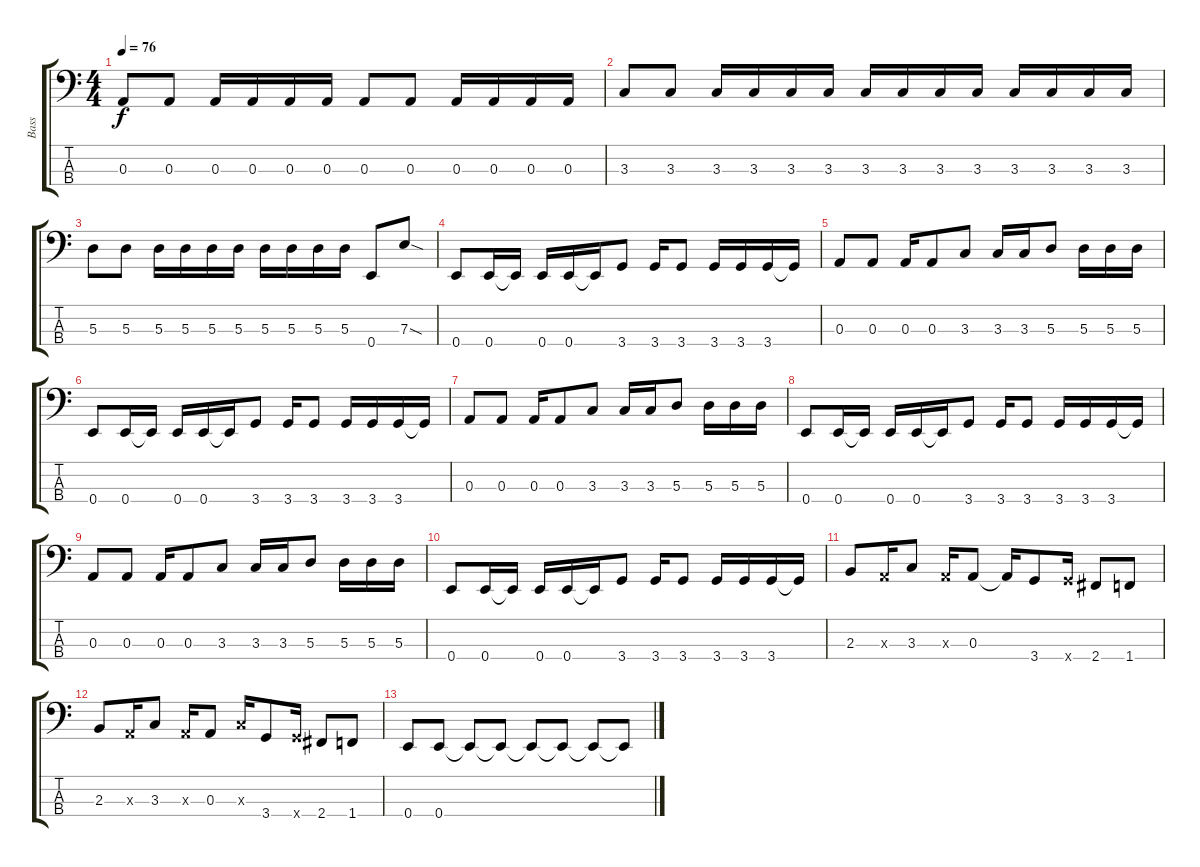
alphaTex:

\track ("Bass" "Bass") {instrument electricbasspick}
\staff {score tabs}
\tuning (G2 D2 A1 E1) {hide}
\ts (4 4)
\tempo 76
\clef f4
\ks c
0.3.8{dy f} 0.3.8 0.3.16 0.3.16 0.3.16 0.3.16 0.3.8 0.3.8 0.3.16 0.3.16 0.3.16 0.3.16 |
3.3.8 3.3.8 3.3.16 3.3.16 3.3.16 3.3.16 3.3.16 3.3.16 3.3.16 3.3.16 3.3.16 3.3.16 3.3.16 3.3.16 |
5.3.8 5.3.8 5.3.16 5.3.16 5.3.16 5.3.16 5.3.16 5.3.16 5.3.16 5.3.16 0.4.8 7.3{sod}.8 |
0.4.8 0.4.16 0.4{t}.16 0.4.16 0.4.16 0.4{t}.16 3.4.8 3.4.16 3.4.8 3.4.16 3.4.16 3.4.16 3.4{t}.16 |
0.3.8 0.3.8 0.3.16 0.3.8 3.3.8 3.3.16 3.3.16 5.3.8 5.3.16 5.3.16 5.3.16 |
0.4.8 0.4.16 0.4{t}.16 0.4.16 0.4.16 0.4{t}.16 3.4.8 3.4.16 3.4.8 3.4.16 3.4.16 3.4.16 3.4{t}.16 |
0.3.8 0.3.8 0.3.16 0.3.8 3.3.8 3.3.16 3.3.16 5.3.8 5.3.16 5.3.16 5.3.16 |
0.4.8 0.4.16 0.4{t}.16 0.4.16 0.4.16 0.4{t}.16 3.4.8 3.4.16 3.4.8 3.4.16 3.4.16 3.4.16 3.4{t}.16 |
0.3.8 0.3.8 0.3.16 0.3.8 3.3.8 3.3.16 3.3.16 5.3.8 5.3.16 5.3.16 5.3.16 |
0.4.8 0.4.16 0.4{t}.16 0.4.16 0.4.16 0.4{t}.16 3.4.8 3.4.16 3.4.8 3.4.16 3.4.16 3.4.16 3.4{t}.16 |
2.3.8 0.3{x}.16 3.3.8 0.3{x}.16 0.3.8 0.3{t}.16 3.4.8 3.4{x}.16 2.4.8 1.4.8 |
2.3.8 0.3{x}.16 3.3.8 0.3{x}.16 0.3.8 3.3{x}.16 3.4.8 3.4{x}.16 2.4.8 1.4.8 |
0.4.8 0.4.8 0.4{t}.8 0.4{t}.8 0.4{t}.8 0.4{t}.8 0.4{t}.8 0.4{t}.8
